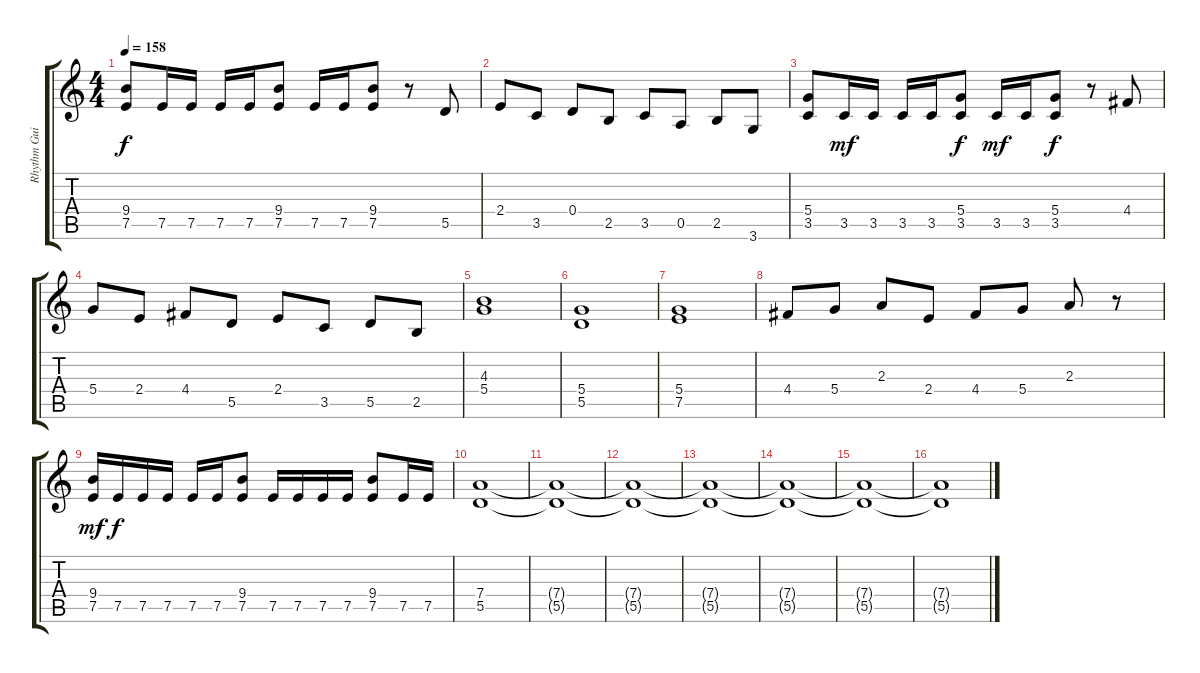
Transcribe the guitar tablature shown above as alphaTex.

\track ("Rhythm Guitar" "Rhythm Gui") {instrument distortionguitar}
\staff {score tabs}
\tuning (E4 B3 G3 D3 A2 E2) {hide}
\ts (4 4)
\tempo 158
\clef g2
\ks c
(9.4 7.5).8{dy f} 7.5.16 7.5.16 7.5.16 7.5.16 (9.4 7.5).8 7.5.16 7.5.16 (9.4 7.5).8 r.8 5.5.8 |
2.4.8 3.5.8 0.4.8 2.5.8 3.5.8 0.5.8 2.5.8 3.6.8 |
(5.4 3.5).8 3.5.16{dy mf} 3.5.16 3.5.16 3.5.16 (5.4 3.5).8{dy f} 3.5.16{dy mf} 3.5.16 (5.4 3.5).8{dy f} r.8 4.4.8 |
5.4.8 2.4.8 4.4.8 5.5.8 2.4.8 3.5.8 5.5.8 2.5.8 |
(4.3 5.4).1 |
(5.4 5.5).1 |
(5.4 7.5).1 |
4.4.8 5.4.8 2.3.8 2.4.8 4.4.8 5.4.8 2.3.8 r.8 |
(9.4 7.5).16{dy mf} 7.5.16{dy f} 7.5.16 7.5.16 7.5.16 7.5.16 (9.4 7.5).8 7.5.16 7.5.16 7.5.16 7.5.16 (9.4 7.5).8 7.5.16 7.5.16 |
(7.4 5.5).1 |
(7.4{t} 5.5{t}).1 |
(7.4{t} 5.5{t}).1 |
(7.4{t} 5.5{t}).1 |
(7.4{t} 5.5{t}).1 |
(7.4{t} 5.5{t}).1 |
(7.4{t} 5.5{t}).1
